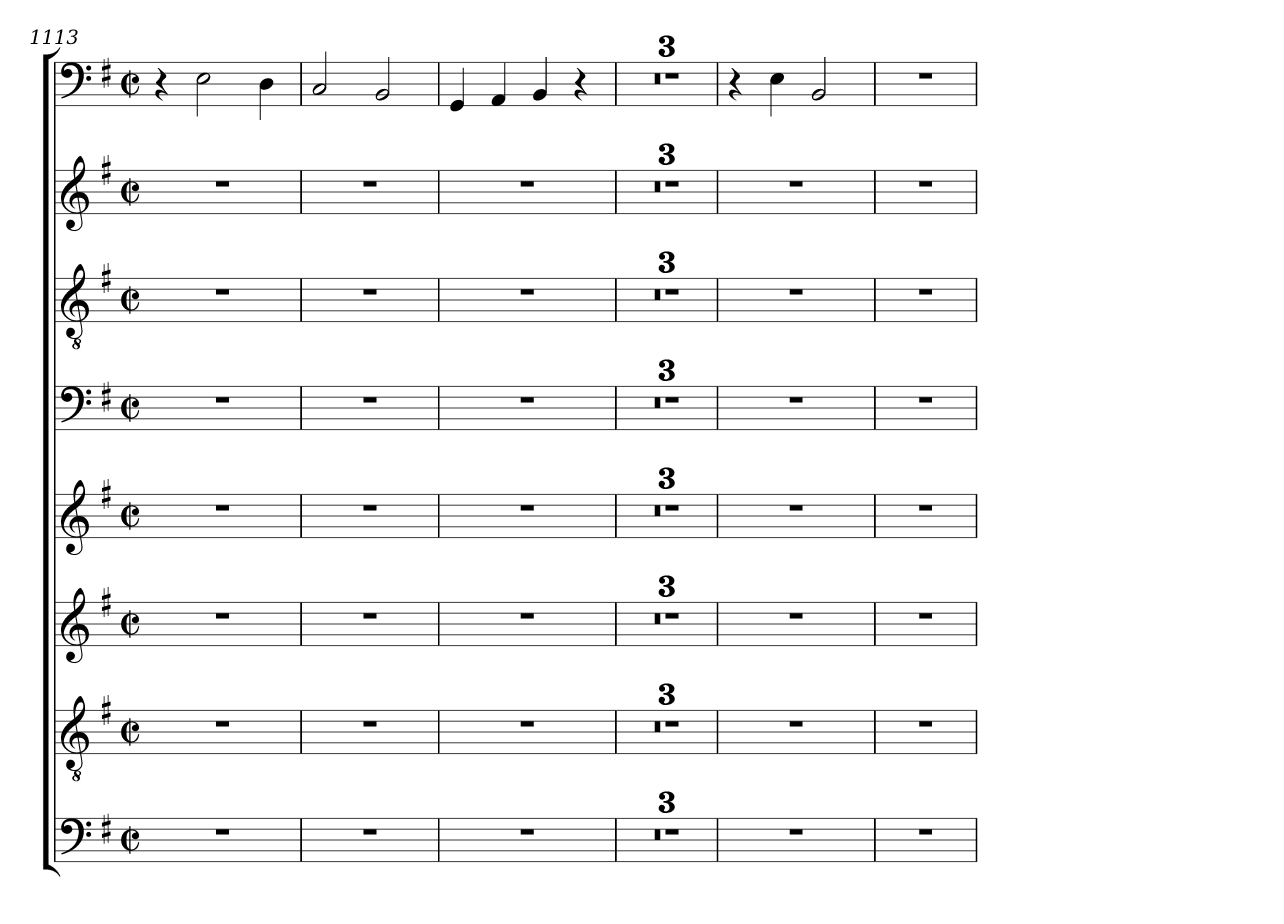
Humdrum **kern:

**kern	**kern	**kern	**kern	**kern	**kern	**kern	**kern
*part8	*part7	*part6	*part5	*part4	*part3	*part2	*part1
*staff8	*staff7	*staff6	*staff5	*staff4	*staff3	*staff2	*staff1
!!LO:LB:g=z
*clefF4	*clefGv2	*clefG2	*clefG2	*clefF4	*clefGv2	*clefG2	*clefF4
*k[f#]	*k[f#]	*k[f#]	*k[f#]	*k[f#]	*k[f#]	*k[f#]	*k[f#]
*G:	*G:	*G:	*G:	*G:	*G:	*G:	*G:
*M2/2	*M2/2	*M2/2	*M2/2	*M2/2	*M2/2	*M2/2	*M2/2
*met(c|)	*met(c|)	*met(c|)	*met(c|)	*met(c|)	*met(c|)	*met(c|)	*met(c|)
=1113	=1113	=1113	=1113	=1113	=1113	=1113	=1113
1r	1r	1r	1r	1r	1r	1r	4r
.	.	.	.	.	.	.	2E\
.	.	.	.	.	.	.	4D\
=1114	=1114	=1114	=1114	=1114	=1114	=1114	=1114
1r	1r	1r	1r	1r	1r	1r	2C/
.	.	.	.	.	.	.	2BB/
=1115	=1115	=1115	=1115	=1115	=1115	=1115	=1115
1r	1r	1r	1r	1r	1r	1r	4GG/
.	.	.	.	.	.	.	4AA/
.	.	.	.	.	.	.	4BB/
.	.	.	.	.	.	.	4r
=1116	=1116	=1116	=1116	=1116	=1116	=1116	=1116
1r	1r	1r	1r	1r	1r	1r	1r
=1117	=1117	=1117	=1117	=1117	=1117	=1117	=1117
1r	1r	1r	1r	1r	1r	1r	1r
=1118	=1118	=1118	=1118	=1118	=1118	=1118	=1118
1r	1r	1r	1r	1r	1r	1r	1r
=1119	=1119	=1119	=1119	=1119	=1119	=1119	=1119
1r	1r	1r	1r	1r	1r	1r	4r
.	.	.	.	.	.	.	4E\
.	.	.	.	.	.	.	2BB/
=1120	=1120	=1120	=1120	=1120	=1120	=1120	=1120
1r	1r	1r	1r	1r	1r	1r	1r
=	=	=	=	=	=	=	=
*-	*-	*-	*-	*-	*-	*-	*-
